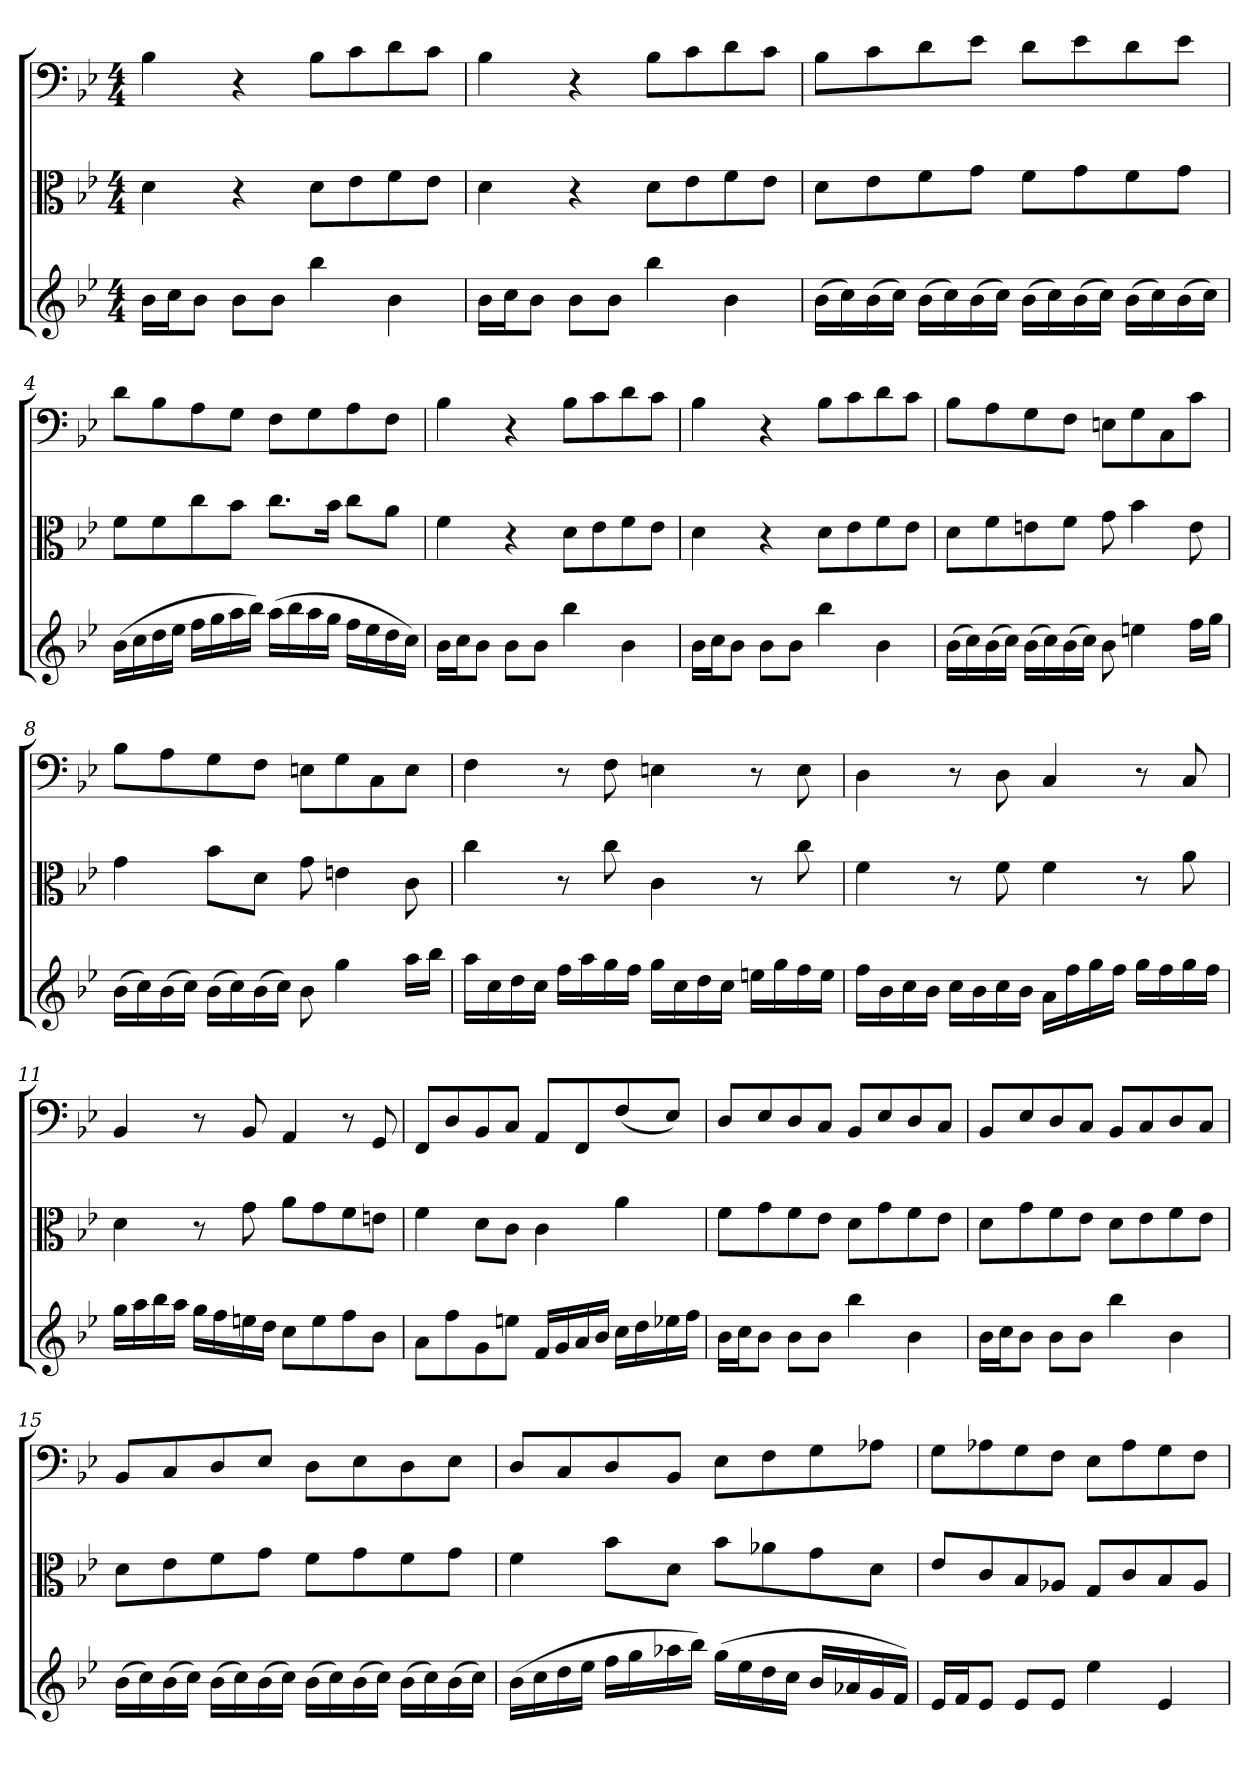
**kern	**kern	**kern
*part3	*part2	*part1
*staff3	*staff2	*staff1
*clefG2	*clefC3	*clefF4
*k[b-e-]	*k[b-e-]	*k[b-e-]
*B-:	*B-:	*B-:
*M4/4	*M4/4	*M4/4
=1	=1	=1
16b-\LL	4d\	4B-\
16cc\J	.	.
8b-\J	.	.
8b-\L	4r	4r
8b-\J	.	.
4bb-\	8d\L	8B-\L
.	8e-\	8c\
4b-\	8f\	8d\
.	8e-\J	8c\J
=2	=2	=2
16b-\LL	4d\	4B-\
16cc\J	.	.
8b-\J	.	.
8b-\L	4r	4r
8b-\J	.	.
4bb-\	8d\L	8B-\L
.	8e-\	8c\
4b-\	8f\	8d\
.	8e-\J	8c\J
=3	=3	=3
(16b-\LL	8d\L	8B-\L
16cc\)	.	.
(16b-\	8e-\	8c\
16cc\JJ)	.	.
(16b-\LL	8f\	8d\
16cc\)	.	.
(16b-\	8g\J	8e-\J
16cc\JJ)	.	.
(16b-\LL	8f\L	8d\L
16cc\)	.	.
(16b-\	8g\	8e-\
16cc\JJ)	.	.
(16b-\LL	8f\	8d\
16cc\)	.	.
(16b-\	8g\J	8e-\J
16cc\JJ)	.	.
=4	=4	=4
(16b-\LL	8f\L	8d\L
16cc\	.	.
16dd\	8f\	8B-\
16ee-\JJ	.	.
16ff\LL	8cc\	8A\
16gg\	.	.
16aa\	8b-\J	8G\J
16bb-\JJ)	.	.
(16aa\LL	8.cc\L	8F\L
16bb-\	.	.
16aa\	.	8G\
16gg\JJ	16b-\Jk	.
16ff\LL	8cc\L	8A\
16ee-\	.	.
16dd\	8a\J	8F\J
16cc\JJ)	.	.
=5	=5	=5
16b-\LL	4f\	4B-\
16cc\J	.	.
8b-\J	.	.
8b-\L	4r	4r
8b-\J	.	.
4bb-\	8d\L	8B-\L
.	8e-\	8c\
4b-\	8f\	8d\
.	8e-\J	8c\J
=6	=6	=6
16b-\LL	4d\	4B-\
16cc\J	.	.
8b-\J	.	.
8b-\L	4r	4r
8b-\J	.	.
4bb-\	8d\L	8B-\L
.	8e-\	8c\
4b-\	8f\	8d\
.	8e-\J	8c\J
=7	=7	=7
(16b-\LL	8d\L	8B-\L
16cc\)	.	.
(16b-\	8f\	8A\
16cc\JJ)	.	.
(16b-\LL	8en\	8G\
16cc\)	.	.
(16b-\	8f\J	8F\J
16cc\JJ)	.	.
8b-\	8g\	8En\L
4een\	4b-\	8G\
.	.	8C\
16ff\LL	8e\	8c\J
16gg\JJ	.	.
=8	=8	=8
(16b-\LL	4g\	8B-\L
16cc\)	.	.
(16b-\	.	8A\
16cc\JJ)	.	.
(16b-\LL	8b-\L	8G\
16cc\)	.	.
(16b-\	8d\J	8F\J
16cc\JJ)	.	.
8b-\	8g\	8En\L
4gg\	4en\	8G\
.	.	8C\
16aa\LL	8c\	8E\J
16bb-\JJ	.	.
=9	=9	=9
16aa\LL	4cc\	4F\
16cc\	.	.
16dd\	.	.
16cc\JJ	.	.
16ff\LL	8r	8r
16aa\	.	.
16gg\	8cc\	8F\
16ff\JJ	.	.
16gg\LL	4c\	4En\
16cc\	.	.
16dd\	.	.
16cc\JJ	.	.
16een\LL	8r	8r
16gg\	.	.
16ff\	8cc\	8E\
16ee\JJ	.	.
=10	=10	=10
16ff\LL	4f\	4D\
16b-\	.	.
16cc\	.	.
16b-\JJ	.	.
16cc\LL	8r	8r
16b-\	.	.
16cc\	8f\	8D\
16b-\JJ	.	.
16a\LL	4f\	4C/
16ff\	.	.
16gg\	.	.
16ff\JJ	.	.
16gg\LL	8r	8r
16ff\	.	.
16gg\	8a\	8C/
16ff\JJ	.	.
=11	=11	=11
16gg\LL	4d\	4BB-/
16aa\	.	.
16bb-\	.	.
16aa\JJ	.	.
16gg\LL	8r	8r
16ff\	.	.
16een\	8g\	8BB-/
16dd\JJ	.	.
8cc\L	8a\L	4AA/
8ee\	8g\	.
8ff\	8f\	8r
8b-\J	8en\J	8GG/
=12	=12	=12
8a\L	4f\	8FF/L
8ff\	.	8D/
8g\	8d\L	8BB-/
8een\J	8c\J	8C/J
16f/LL	4c\	8AA/L
16g/	.	.
16a/	.	8FF/
16b-/JJ	.	.
16cc\LL	4a\	(8F/
16dd\	.	.
16ee-X\	.	8E-/J)
16ff\JJ	.	.
=13	=13	=13
16b-\LL	8f\L	8D/L
16cc\J	.	.
8b-\J	8g\	8E-/
8b-\L	8f\	8D/
8b-\J	8e-\J	8C/J
4bb-\	8d\L	8BB-/L
.	8g\	8E-/
4b-\	8f\	8D/
.	8e-\J	8C/J
=14	=14	=14
16b-\LL	8d\L	8BB-/L
16cc\J	.	.
8b-\J	8g\	8E-/
8b-\L	8f\	8D/
8b-\J	8e-\J	8C/J
4bb-\	8d\L	8BB-/L
.	8e-\	8C/
4b-\	8f\	8D/
.	8e-\J	8C/J
=15	=15	=15
(16b-\LL	8d\L	8BB-/L
16cc\)	.	.
(16b-\	8e-\	8C/
16cc\JJ)	.	.
(16b-\LL	8f\	8D/
16cc\)	.	.
(16b-\	8g\J	8E-/J
16cc\JJ)	.	.
(16b-\LL	8f\L	8D\L
16cc\)	.	.
(16b-\	8g\	8E-\
16cc\JJ)	.	.
(16b-\LL	8f\	8D\
16cc\)	.	.
(16b-\	8g\J	8E-\J
16cc\JJ)	.	.
=16	=16	=16
(16b-\LL	4f\	8D/L
16cc\	.	.
16dd\	.	8C/
16ee-\JJ	.	.
16ff\LL	8b-\L	8D/
16gg\	.	.
16aa-X\	8d\J	8BB-/J
16bb-\JJ)	.	.
(16gg\LL	8b-\L	8E-\L
16ee-\	.	.
16dd\	8a-X\	8F\
16cc\JJ	.	.
16b-/LL	8g\	8G\
16a-X/	.	.
16g/	8d\J	8A-X\J
16f/JJ)	.	.
=17	=17	=17
16e-/LL	8e-/L	8G\L
16f/J	.	.
8e-/J	8c/	8A-X\
8e-/L	8B-/	8G\
8e-/J	8A-X/J	8F\J
4ee-\	8G/L	8E-\L
.	8c/	8A-\
4e-/	8B-/	8G\
.	8A-/J	8F\J
=	=	=
*-	*-	*-
